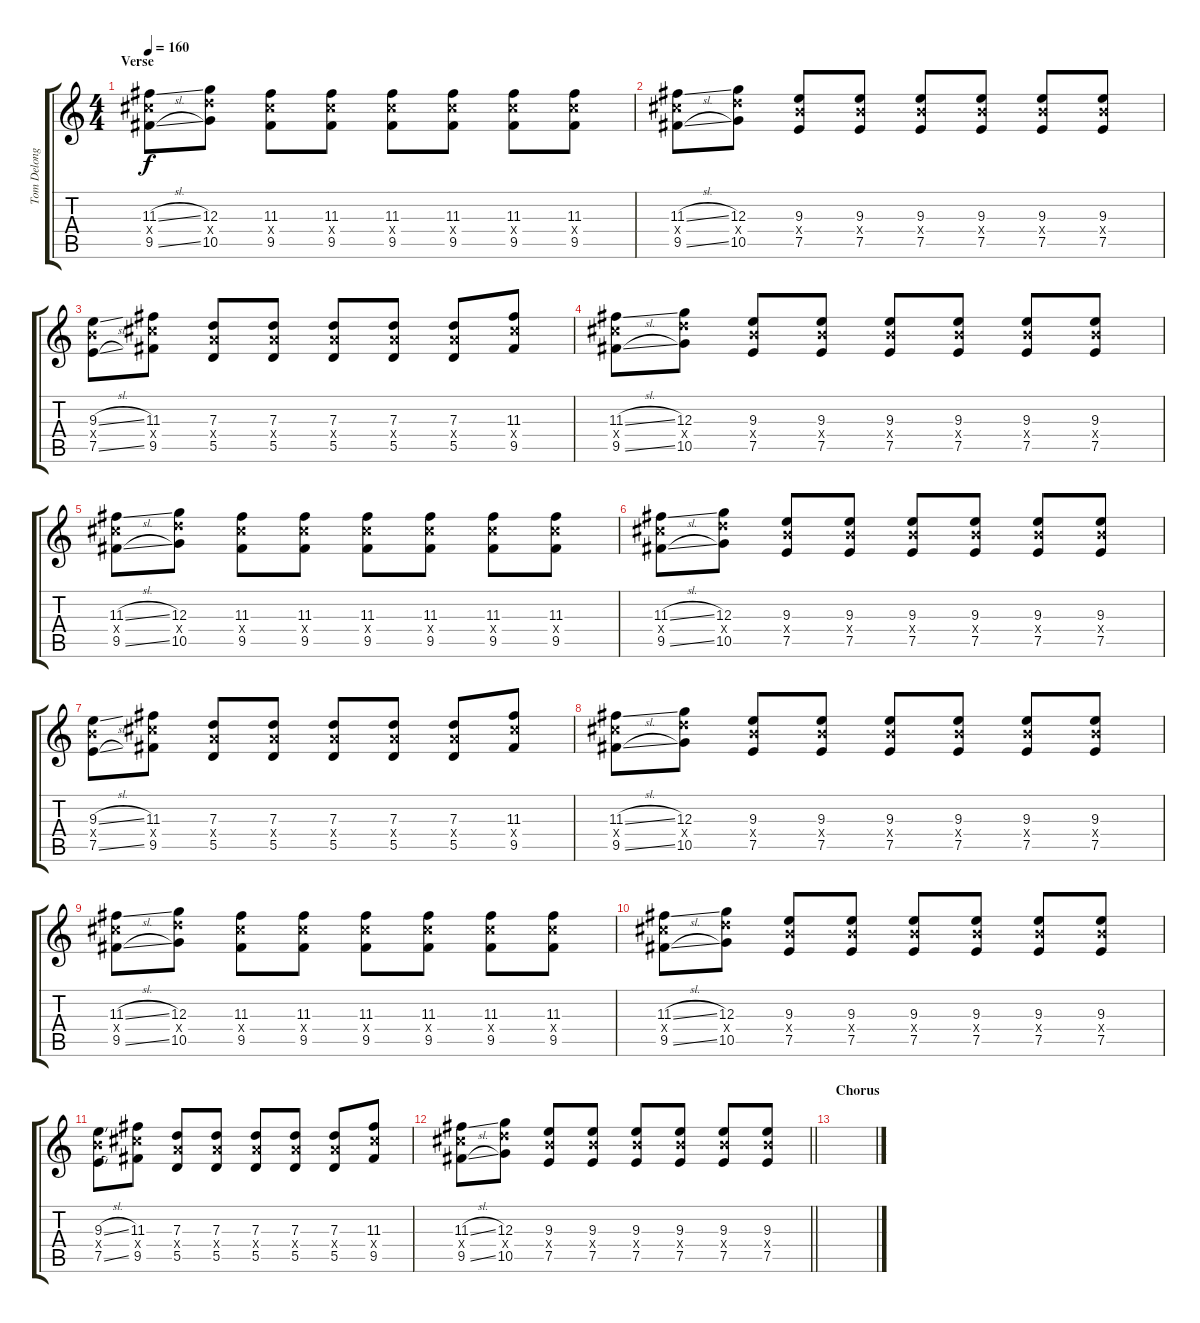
\track ("Tom Delonge - Guitar" "Tom Delong") {instrument distortionguitar}
\staff {score tabs}
\tuning (E4 B3 G3 D3 A2 E2) {hide}
\ts (4 4)
\section ("" "Verse")
\tempo 160
\clef g2
\ks c
(11.3{sl} 11.4{x} 9.5{sl}).8{dy f volume 8 balance 12} (12.3 12.4{x} 10.5).8 (11.3 11.4{x} 9.5).8 (11.3 11.4{x} 9.5).8 (11.3 11.4{x} 9.5).8 (11.3 11.4{x} 9.5).8 (11.3 11.4{x} 9.5).8 (11.3 11.4{x} 9.5).8 |
(11.3{sl} 11.4{x} 9.5{sl}).8 (12.3 12.4{x} 10.5).8 (9.3 9.4{x} 7.5).8 (9.3 9.4{x} 7.5).8 (9.3 9.4{x} 7.5).8 (9.3 9.4{x} 7.5).8 (9.3 9.4{x} 7.5).8 (9.3 9.4{x} 7.5).8 |
(9.3{sl} 9.4{x} 7.5{sl}).8 (11.3 11.4{x} 9.5).8 (7.3 7.4{x} 5.5).8 (7.3 7.4{x} 5.5).8 (7.3 7.4{x} 5.5).8 (7.3 7.4{x} 5.5).8 (7.3 7.4{x} 5.5).8 (11.3 11.4{x} 9.5).8 |
(11.3{sl} 11.4{x} 9.5{sl}).8 (12.3 12.4{x} 10.5).8 (9.3 9.4{x} 7.5).8 (9.3 9.4{x} 7.5).8 (9.3 9.4{x} 7.5).8 (9.3 9.4{x} 7.5).8 (9.3 9.4{x} 7.5).8 (9.3 9.4{x} 7.5).8 |
(11.3{sl} 11.4{x} 9.5{sl}).8 (12.3 12.4{x} 10.5).8 (11.3 11.4{x} 9.5).8 (11.3 11.4{x} 9.5).8 (11.3 11.4{x} 9.5).8 (11.3 11.4{x} 9.5).8 (11.3 11.4{x} 9.5).8 (11.3 11.4{x} 9.5).8 |
(11.3{sl} 11.4{x} 9.5{sl}).8 (12.3 12.4{x} 10.5).8 (9.3 9.4{x} 7.5).8 (9.3 9.4{x} 7.5).8 (9.3 9.4{x} 7.5).8 (9.3 9.4{x} 7.5).8 (9.3 9.4{x} 7.5).8 (9.3 9.4{x} 7.5).8 |
(9.3{sl} 9.4{x} 7.5{sl}).8 (11.3 11.4{x} 9.5).8 (7.3 7.4{x} 5.5).8 (7.3 7.4{x} 5.5).8 (7.3 7.4{x} 5.5).8 (7.3 7.4{x} 5.5).8 (7.3 7.4{x} 5.5).8 (11.3 11.4{x} 9.5).8 |
(11.3{sl} 11.4{x} 9.5{sl}).8 (12.3 12.4{x} 10.5).8 (9.3 9.4{x} 7.5).8 (9.3 9.4{x} 7.5).8 (9.3 9.4{x} 7.5).8 (9.3 9.4{x} 7.5).8 (9.3 9.4{x} 7.5).8 (9.3 9.4{x} 7.5).8 |
(11.3{sl} 11.4{x} 9.5{sl}).8 (12.3 12.4{x} 10.5).8 (11.3 11.4{x} 9.5).8 (11.3 11.4{x} 9.5).8 (11.3 11.4{x} 9.5).8 (11.3 11.4{x} 9.5).8 (11.3 11.4{x} 9.5).8 (11.3 11.4{x} 9.5).8 |
(11.3{sl} 11.4{x} 9.5{sl}).8 (12.3 12.4{x} 10.5).8 (9.3 9.4{x} 7.5).8 (9.3 9.4{x} 7.5).8 (9.3 9.4{x} 7.5).8 (9.3 9.4{x} 7.5).8 (9.3 9.4{x} 7.5).8 (9.3 9.4{x} 7.5).8 |
(9.3{sl} 9.4{x} 7.5{sl}).8 (11.3 11.4{x} 9.5).8 (7.3 7.4{x} 5.5).8 (7.3 7.4{x} 5.5).8 (7.3 7.4{x} 5.5).8 (7.3 7.4{x} 5.5).8 (7.3 7.4{x} 5.5).8 (11.3 11.4{x} 9.5).8 |
\barLineRight lightlight
(11.3{sl} 11.4{x} 9.5{sl}).8 (12.3 12.4{x} 10.5).8 (9.3 9.4{x} 7.5).8 (9.3 9.4{x} 7.5).8 (9.3 9.4{x} 7.5).8 (9.3 9.4{x} 7.5).8 (9.3 9.4{x} 7.5).8 (9.3 9.4{x} 7.5).8 |
\section ("" "Chorus")
